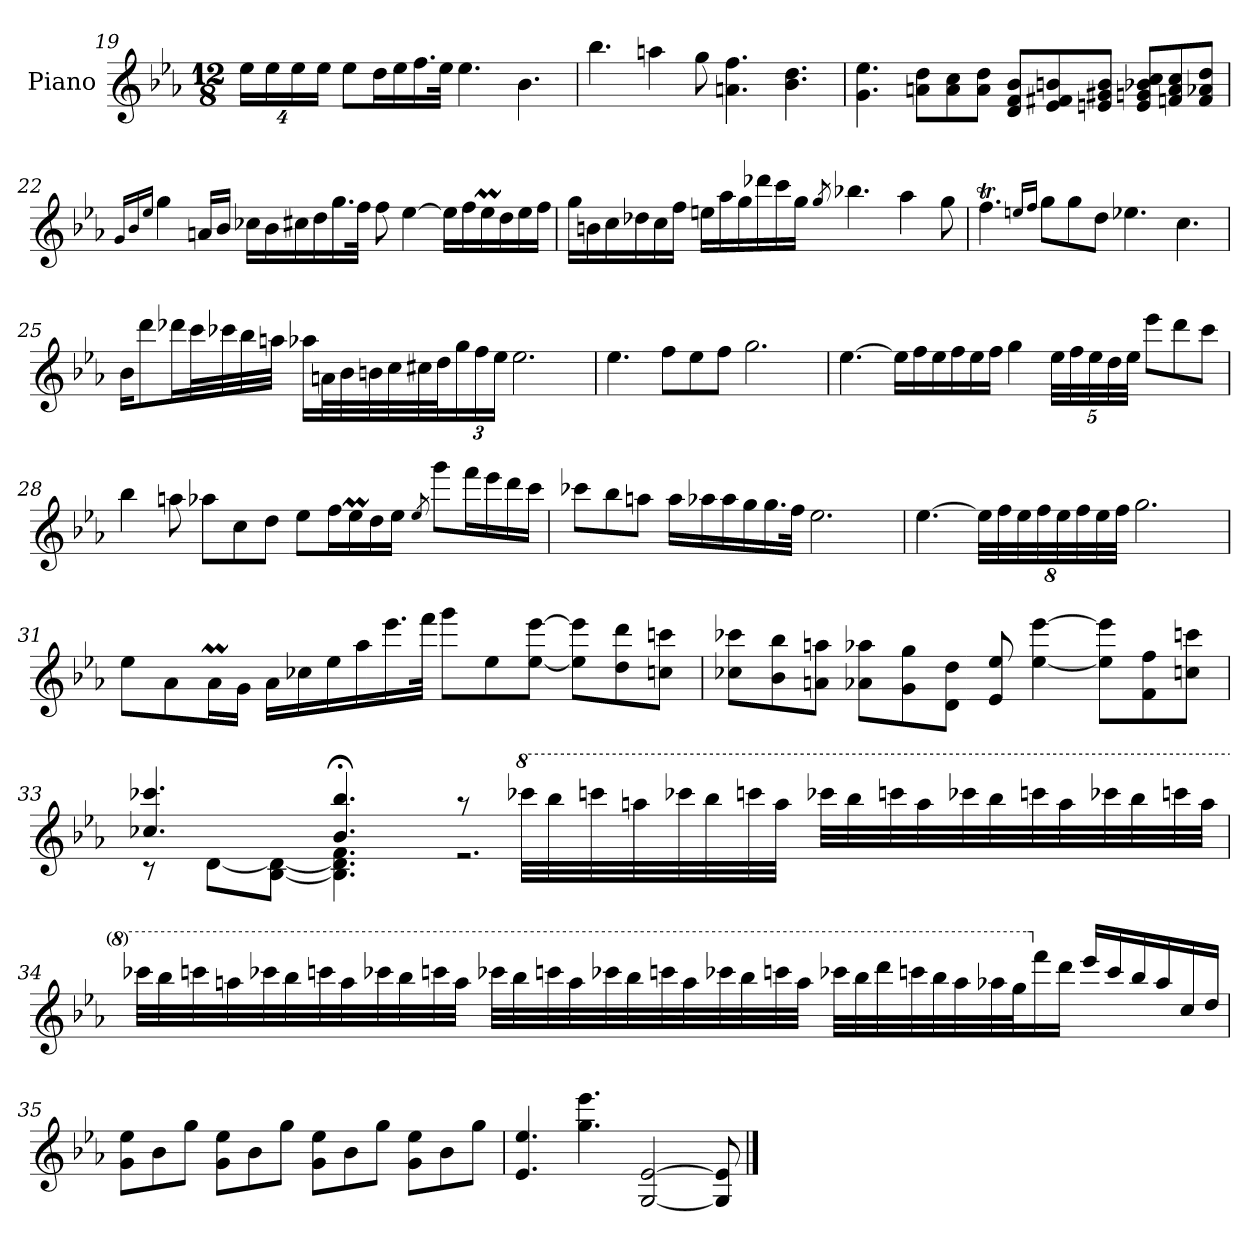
**kern
*part1
*staff1
*I"Piano
*I'Pno.
!!LO:LB:g=z
*clefG2
*k[b-e-a-]
*M12/8
*Xbrackettup
=19
32%3ee-\L
32%3ee-\
32%3ee-\
32%3ee-\J
8ee-\L
16dd\L
16ee-\
16.ff\
32ee-\JJk
4.ee-\
4.b-\
=20
4.bb-\
4aan\
8gg\
4.an\ 4.ff\
4.b-\ 4.dd\
!!LO:PB:g=z
=21
4.g\ 4.ee-\
8an\ 8dd\L
8a\ 8cc\
8a\ 8dd\J
8d/ 8f/ 8b-/L
8e-/ 8f#X/ 8bn/
8en/ 8g#X/ 8b/J
8e/ 8gn/ 8b-X/ 8cc/L
8fn/ 8a/ 8cc/
8f/ 8a-X/ 8dd/J
=22
16qg/LL
16qb-/
16qee-/JJ
4gg\
16an/LL
16b-/JJ
16cc-X\LL
16b-\
16cc#X\
16dd\
16.gg\
32ff\JJk
8ff\
[4ee-\
16ee-\LL]
16ff\
16ee-M\
16dd\
16ee-\
16ff\JJ
!!LO:LB:g=z
=23
16gg\LL
16bn\
16cc\
16dd-X\
16cc\
16ff\JJ
16een\LL
16aa-\
16gg\
16ddd-X\
16ccc\
16gg\JJ
8qgg/
4.bb-X\
4aa-\
8gg\
=24
4.ffT\
16qeen/LL
16qff/JJ
8gg\L
8gg\
8dd\J
4.ee-X\
4.cc\
!!LO:LB:g=z
=25
16b-\KL
8ddd\
16ddd-X\L
32ccc\L
32ccc-X\
32bb-\
32aan\JJJ
16aa-X\LL
32an\L
32b-\
32bn\
32cc\
32cc#X\
32dd\J
24gg\
24ff\
24ee-\JJ
2.ee-\
=26
4.ee-\
8ff\L
8ee-\
8ff\J
2.gg\
!!LO:LB:g=z
=27
[4.ee-\
16ee-\LL]
16ff\
16ee-\
16ff\
16ee-\
16ff\JJ
4gg\
40ee-\LLL
40ff\
40ee-\
40dd\
40ee-\JJJ
8eee-\L
8ddd\
8ccc\J
=28
4bb-\
8aan\
8aa-X\L
8cc\
8dd\J
8ee-\L
16ff\L
16ee-M\
16dd\
16ee-\JJ
8qee-/
8ggg\L
16fff\L
16eee-\
16ddd\
16ccc\JJ
!!LO:LB:g=z
=29
8ccc-X\L
8bb-\
8aan\J
16aa\LL
16aa-X\
16aa-\
16gg\
16.gg\
32ff\JJk
2.ee-\
=30
[4.ee-\
64%3ee-\LL]
64%3ff\
64%3ee-\
64%3ff\
64%3ee-\
64%3ff\
64%3ee-\
64%3ff\JJ
2.gg\
!!LO:LB:g=z
=31
8ee-\L
8a-\
16a-M\L
16g\JJ
16a-\LL
16cc-X\
16ee-\
16aa-\
16.eee-\
32fff\JJk
8ggg\L
8ee-\
[8ee-\ [8eee-\J
8ee-\] 8eee-\]L
8dd\ 8ddd\
8ccn\ 8cccn\J
=32
8cc-X\ 8ccc-X\L
8b-\ 8bb-\
8an\ 8aan\J
8a-X\ 8aa-X\L
8g\ 8gg\
8d\ 8dd\J
8e-/ 8ee-/
[4ee-\ [4eee-\
8ee-\] 8eee-\]L
8f\ 8ff\
8ccn\ 8cccn\J
!!LO:LB:g=z
=33
*^
4.cc-X/ 4.ccc-X/	8r
.	[8d\L
.	[8B-\ 8d\_J
4.b-/;< 4.bb-/;<	4.B-\] 4.d\] 4.f\
8r	2.r
*8va	*
32cccc-X!\LLL	.
32bbb-!\	.
32ccccn!\	.
32aaan!\	.
32cccc-X!\	.
32bbb-!\	.
32ccccn!\	.
32aaa!\JJJ	.
32cccc-X!\LLL	.
32bbb-!\	.
32ccccn!\	.
32aaa!\	.
32cccc-X!\	.
32bbb-!\	.
32ccccn!\	.
32aaa!\	.
32cccc-X!\	.
32bbb-!\	.
32ccccn!\	.
32aaa!\JJJ	.
!!LO:LB:g=z	!!
=34	=34
32cccc-X!\LLL	1.r
32bbb-!\	.
32ccccn!\	.
32aaan!\	.
32cccc-X!\	.
32bbb-!\	.
32ccccn!\	.
32aaa!\	.
32cccc-X!\	.
32bbb-!\	.
32ccccn!\	.
32aaa!\JJJ	.
32cccc-X!\LLL	.
32bbb-!\	.
32ccccn!\	.
32aaa!\	.
32cccc-X!\	.
32bbb-!\	.
32ccccn!\	.
32aaa!\	.
32cccc-X!\	.
32bbb-!\	.
32ccccn!\	.
32aaa!\JJJ	.
32cccc-X!\LLL	.
32bbb-!\	.
32dddd!\	.
32ccccn!\	.
32bbb-!\	.
32aaa!\	.
32aaa-X!\	.
32ggg!\J	.
*X8va	*
16fff!\	.
16ddd!\JJ	.
16eee-!/LL	.
16ccc!/	.
16bb-!/	.
16aa-!/	.
16cc!/	.
16dd!/JJ	.
*v	*v
!!LO:LB:g=z
=35
8g\ 8ee-\L
8b-\
8gg\J
8g\ 8ee-\L
8b-\
8gg\J
8g\ 8ee-\L
8b-\
8gg\J
8g\ 8ee-\L
8b-\
8gg\J
=36
4.e-/ 4.ee-/
4.gg\ 4.eee-\
[2G/ [2e-/
8G/] 8e-/]
==
*-
